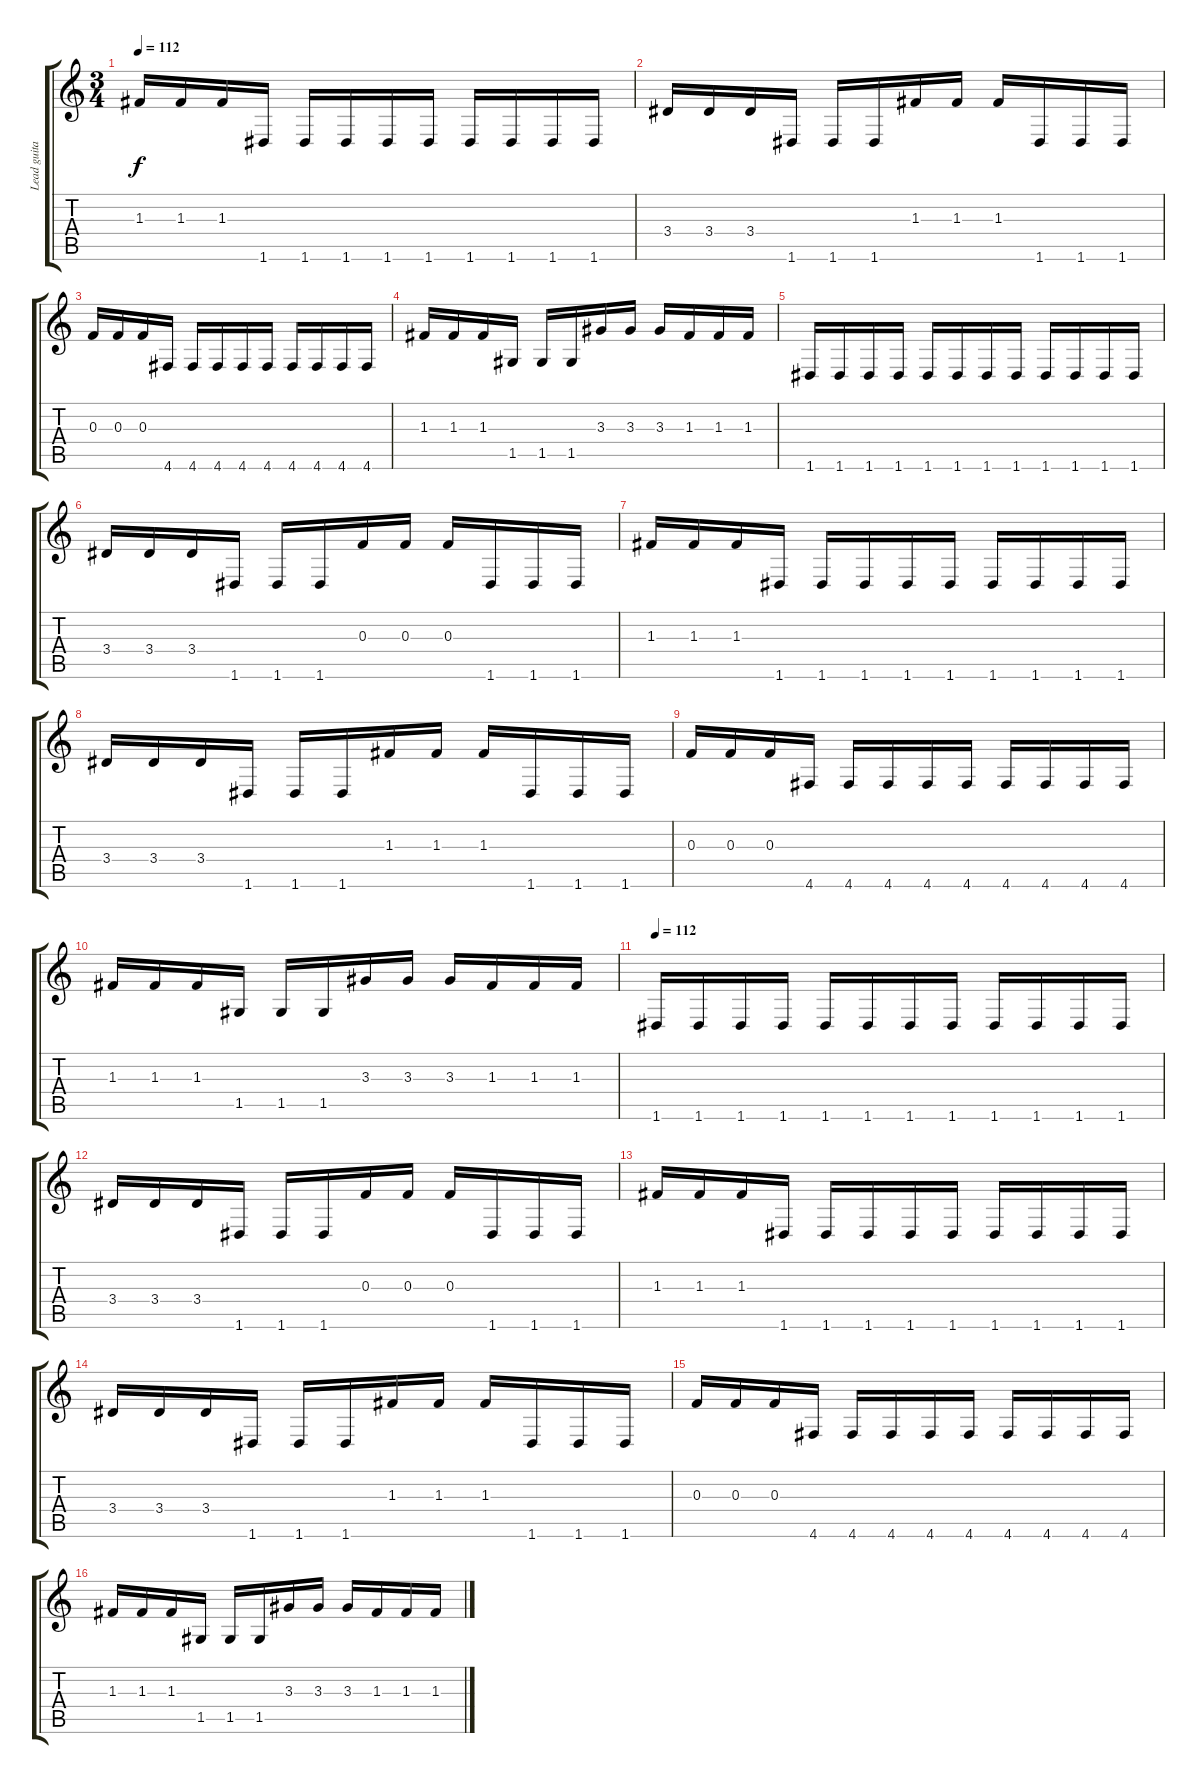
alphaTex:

\track ("Lead guitar 1" "Lead guita") {instrument overdrivenguitar}
\staff {score tabs}
\tuning (D4 A3 F3 C3 G2 D2) {hide}
\ts (3 4)
\tempo 112
\clef g2
\ks c
1.3.16{dy f} 1.3.16 1.3.16 1.6.16 1.6.16 1.6.16 1.6.16 1.6.16 1.6.16 1.6.16 1.6.16 1.6.16 |
3.4.16 3.4.16 3.4.16 1.6.16 1.6.16 1.6.16 1.3.16 1.3.16 1.3.16 1.6.16 1.6.16 1.6.16 |
0.3.16 0.3.16 0.3.16 4.6.16 4.6.16 4.6.16 4.6.16 4.6.16 4.6.16 4.6.16 4.6.16 4.6.16 |
1.3.16 1.3.16 1.3.16 1.5.16 1.5.16 1.5.16 3.3.16 3.3.16 3.3.16 1.3.16 1.3.16 1.3.16 |
1.6.16 1.6.16 1.6.16 1.6.16 1.6.16 1.6.16 1.6.16 1.6.16 1.6.16 1.6.16 1.6.16 1.6.16 |
3.4.16 3.4.16 3.4.16 1.6.16 1.6.16 1.6.16 0.3.16 0.3.16 0.3.16 1.6.16 1.6.16 1.6.16 |
1.3.16 1.3.16 1.3.16 1.6.16 1.6.16 1.6.16 1.6.16 1.6.16 1.6.16 1.6.16 1.6.16 1.6.16 |
3.4.16 3.4.16 3.4.16 1.6.16 1.6.16 1.6.16 1.3.16 1.3.16 1.3.16 1.6.16 1.6.16 1.6.16 |
0.3.16 0.3.16 0.3.16 4.6.16 4.6.16 4.6.16 4.6.16 4.6.16 4.6.16 4.6.16 4.6.16 4.6.16 |
1.3.16 1.3.16 1.3.16 1.5.16 1.5.16 1.5.16 3.3.16 3.3.16 3.3.16 1.3.16 1.3.16 1.3.16 |
\tempo 112
1.6.16 1.6.16 1.6.16 1.6.16 1.6.16 1.6.16 1.6.16 1.6.16 1.6.16 1.6.16 1.6.16 1.6.16 |
3.4.16 3.4.16 3.4.16 1.6.16 1.6.16 1.6.16 0.3.16 0.3.16 0.3.16 1.6.16 1.6.16 1.6.16 |
1.3.16 1.3.16 1.3.16 1.6.16 1.6.16 1.6.16 1.6.16 1.6.16 1.6.16 1.6.16 1.6.16 1.6.16 |
3.4.16 3.4.16 3.4.16 1.6.16 1.6.16 1.6.16 1.3.16 1.3.16 1.3.16 1.6.16 1.6.16 1.6.16 |
0.3.16 0.3.16 0.3.16 4.6.16 4.6.16 4.6.16 4.6.16 4.6.16 4.6.16 4.6.16 4.6.16 4.6.16 |
1.3.16 1.3.16 1.3.16 1.5.16 1.5.16 1.5.16 3.3.16 3.3.16 3.3.16 1.3.16 1.3.16 1.3.16
